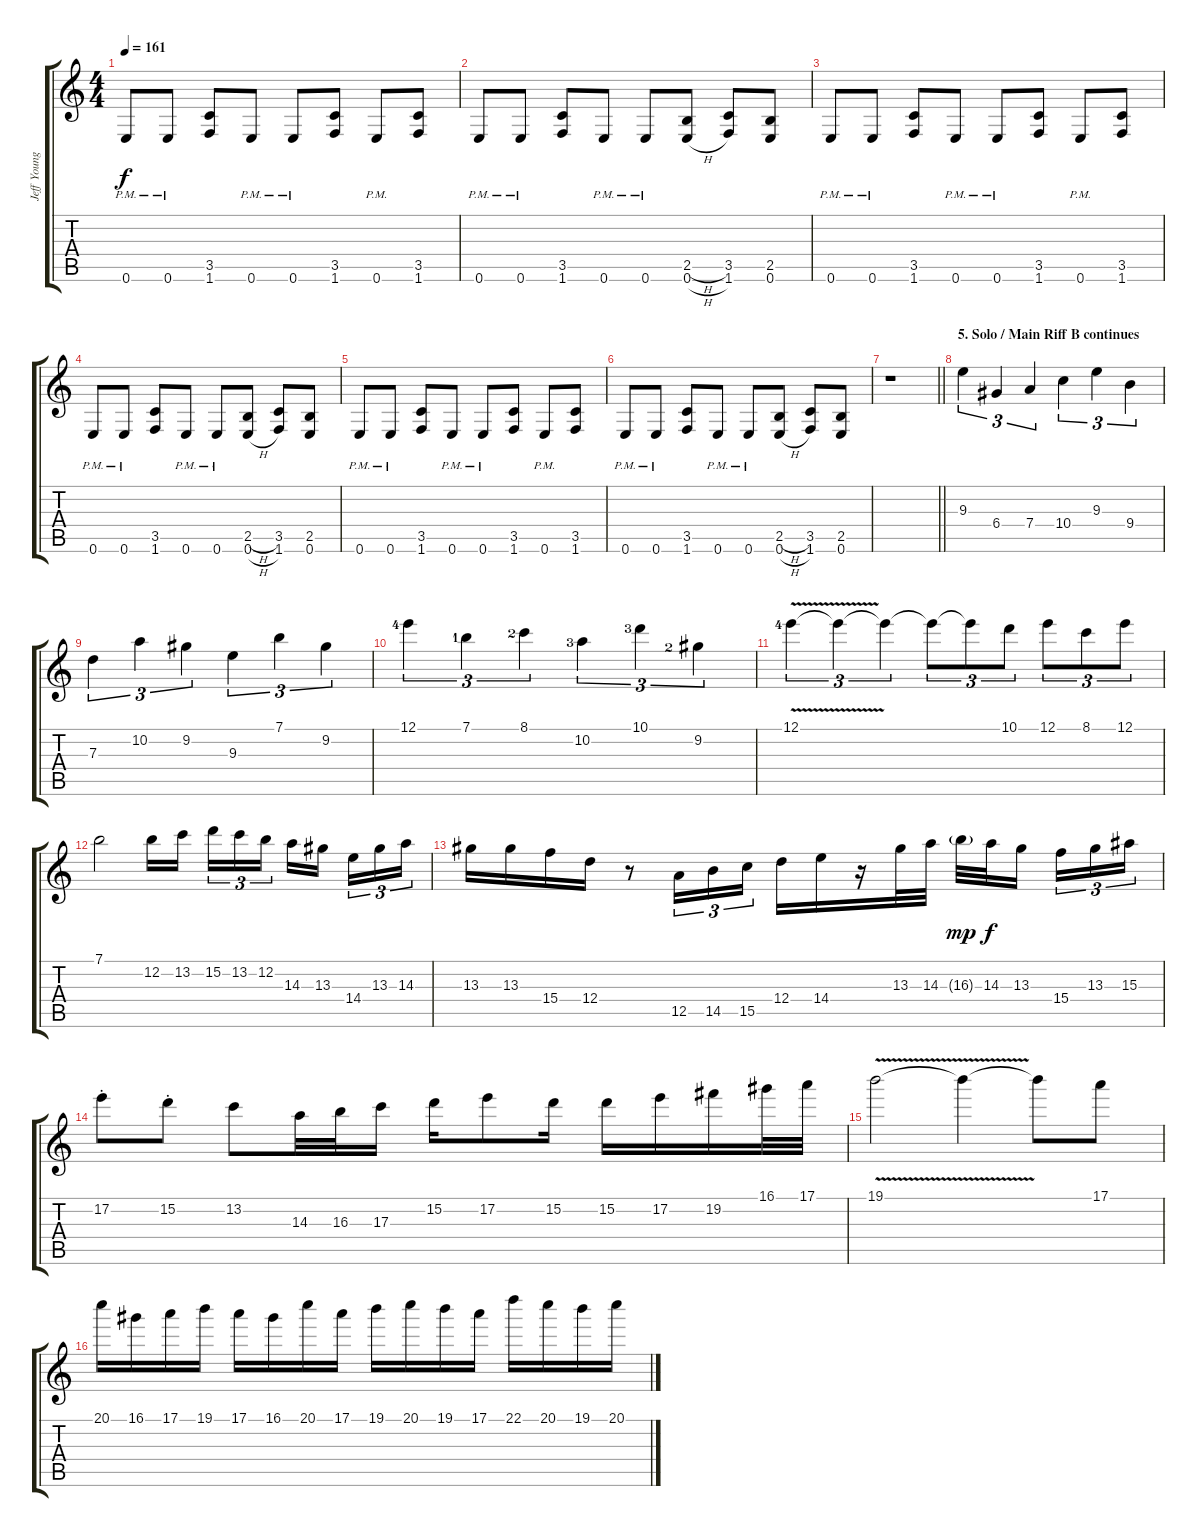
\track ("Jeff Young" "Jeff Young") {instrument distortionguitar}
\staff {score tabs}
\tuning (E4 B3 G3 D3 A2 E2) {hide}
\ts (4 4)
\tempo 161
\clef g2
\ks c
0.6{pm}.8{dy f} 0.6{pm}.8 (3.5 1.6).8 0.6{pm}.8 0.6{pm}.8 (3.5 1.6).8 0.6{pm}.8 (3.5 1.6).8 |
0.6{pm}.8 0.6{pm}.8 (3.5 1.6).8 0.6{pm}.8 0.6{pm}.8 (2.5{h} 0.6{h}).8 (3.5 1.6).8 (2.5 0.6).8 |
0.6{pm}.8 0.6{pm}.8 (3.5 1.6).8 0.6{pm}.8 0.6{pm}.8 (3.5 1.6).8 0.6{pm}.8 (3.5 1.6).8 |
0.6{pm}.8 0.6{pm}.8 (3.5 1.6).8 0.6{pm}.8 0.6{pm}.8 (2.5{h} 0.6{h}).8 (3.5 1.6).8 (2.5 0.6).8 |
0.6{pm}.8 0.6{pm}.8 (3.5 1.6).8 0.6{pm}.8 0.6{pm}.8 (3.5 1.6).8 0.6{pm}.8 (3.5 1.6).8 |
0.6{pm}.8 0.6{pm}.8 (3.5 1.6).8 0.6{pm}.8 0.6{pm}.8 (2.5{h} 0.6{h}).8 (3.5 1.6).8 (2.5 0.6).8 |
\barLineRight lightlight
r.1 |
\section ("" "5. Solo / Main Riff B continues")
9.3.4{tu (3 2)} 6.4.4{tu (3 2)} 7.4.4{tu (3 2)} 10.4.4{tu (3 2)} 9.3.4{tu (3 2)} 9.4.4{tu (3 2)} |
7.3.4{tu (3 2)} 10.2.4{tu (3 2)} 9.2.4{tu (3 2)} 9.3.4{tu (3 2)} 7.1.4{tu (3 2)} 9.2.4{tu (3 2)} |
12.1{lf 5}.4{tu (3 2)} 7.1{lf 2}.4{tu (3 2)} 8.1{lf 3}.4{tu (3 2)} 10.2{lf 4}.4{tu (3 2)} 10.1{lf 4}.4{tu (3 2)} 9.2{lf 3}.4{tu (3 2)} |
12.1{v lf 5}.4{tu (3 2)} 12.1{t}.4{tu (3 2)} 12.1{t}.4{tu (3 2)} 12.1{t}.8{tu (3 2)} 12.1{t}.8{tu (3 2)} 10.1.8{tu (3 2)} 12.1.8{tu (3 2)} 8.1.8{tu (3 2)} 12.1.8{tu (3 2)} |
7.1.2 12.2.16 13.2.16{beam splitsecondary} 15.2.16{tu (3 2)} 13.2.16{tu (3 2)} 12.2.16{tu (3 2)} 14.3.16 13.3.16{beam splitsecondary} 14.4.16{tu (3 2)} 13.3.16{tu (3 2)} 14.3.16{tu (3 2)} |
13.3.16 13.3.16 15.4.16 12.4.16 r.8 12.5.16{tu (3 2)} 14.5.16{tu (3 2)} 15.5.16{tu (3 2)} 12.4.16 14.4.16 r.16 13.3.32 14.3.32 16.3{g}.32{dy mp} 14.3.32{dy f} 13.3.16{beam splitsecondary} 15.4.16{tu (3 2)} 13.3.16{tu (3 2)} 15.3.16{tu (3 2)} |
17.2{st}.8 15.2{st}.8 13.2.8 14.3.32 16.3.32 17.3.16 15.2.16 17.2.8 15.2.16 15.2.16 17.2.16 19.2.16 16.1.32 17.1.32 |
19.1{v}.2 19.1{t}.4 19.1{t}.8 17.1.8 |
20.1.16 16.1.16 17.1.16 19.1.16 17.1.16 16.1.16 20.1.16 17.1.16 19.1.16 20.1.16 19.1.16 17.1.16 22.1.16 20.1.16 19.1.16 20.1.16
